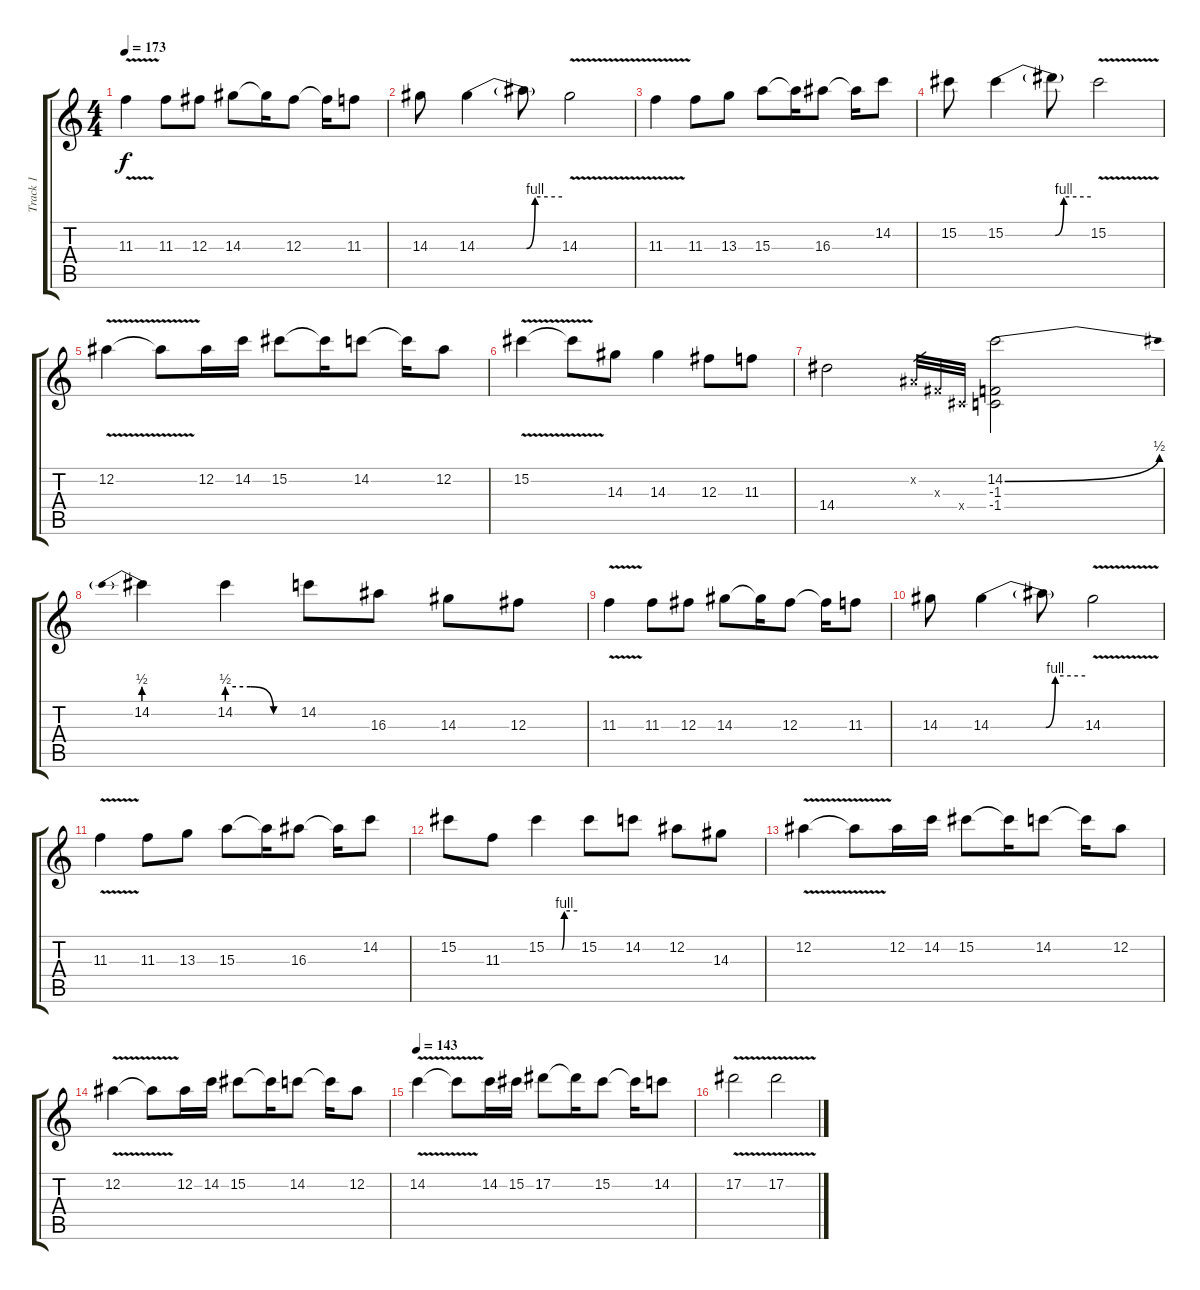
\track ("Track 1" "Track 1") {instrument overdrivenguitar}
\staff {score tabs}
\tuning (Eb4 Bb3 Gb3 Db3 Ab2 Eb2) {hide}
\ts (4 4)
\tempo 173
\clef g2
\ks c
11.3{v}.4{dy f} 11.3.8 12.3.8 14.3.8 14.3{t}.16 12.3.8 12.3{t}.16 11.3.8 |
14.3.8 14.3{be (custom 0 0 35 0 41 4 60 4)}.4 14.3{t}.8 14.3{v}.2 |
11.3{v}.4 11.3.8 13.3.8 15.3.8 15.3{t}.16 16.3.8 16.3{t}.16 14.2.8 |
15.2.8 15.2{be (custom 0 0 35 0 41 4 60 4)}.4 15.2{t}.8 15.2{v}.2 |
12.2{v}.4 12.2{t}.8 12.2.16 14.2.16 15.2.8 15.2{t}.16 14.2.8 14.2{t}.16 12.2.8 |
15.2{v}.4 15.2{t}.8 14.3.8 14.3.4 12.3.8 11.3.8 |
14.4.2 0.2{x}.32{gr} 0.3{x}.32{gr} 0.4{x}.32{gr} (14.2{be (bend 0 0 60 2)} -1.3 -1.4).2 |
14.2{be (prebend 0 2 60 2)}.4 14.2{be (custom 0 2 20 2 40 0 60 0)}.4 14.2.8 16.3.8 14.3.8 12.3.8 |
11.3{v}.4 11.3.8 12.3.8 14.3.8 14.3{t}.16 12.3.8 12.3{t}.16 11.3.8 |
14.3.8 14.3{be (custom 0 0 35 0 41 4 60 4)}.4 14.3{t}.8 14.3{v}.2 |
11.3{v}.4 11.3.8 13.3.8 15.3.8 15.3{t}.16 16.3.8 16.3{t}.16 14.2.8 |
15.2.8 11.3.8 15.2{be (custom 0 0 30 0 35 4 60 4)}.4 15.2.8 14.2.8 12.2.8 14.3.8 |
12.2{v}.4 12.2{t}.8 12.2.16 14.2.16 15.2.8 15.2{t}.16 14.2.8 14.2{t}.16 12.2.8 |
12.2{v}.4 12.2{t}.8 12.2.16 14.2.16 15.2.8 15.2{t}.16 14.2.8 14.2{t}.16 12.2.8 |
\tempo 143
14.2{v}.4 14.2{t}.8 14.2.16 15.2.16 17.2.8 17.2{t}.16 15.2.8 15.2{t}.16 14.2.8 |
17.2{v}.2 17.2{v}.2
